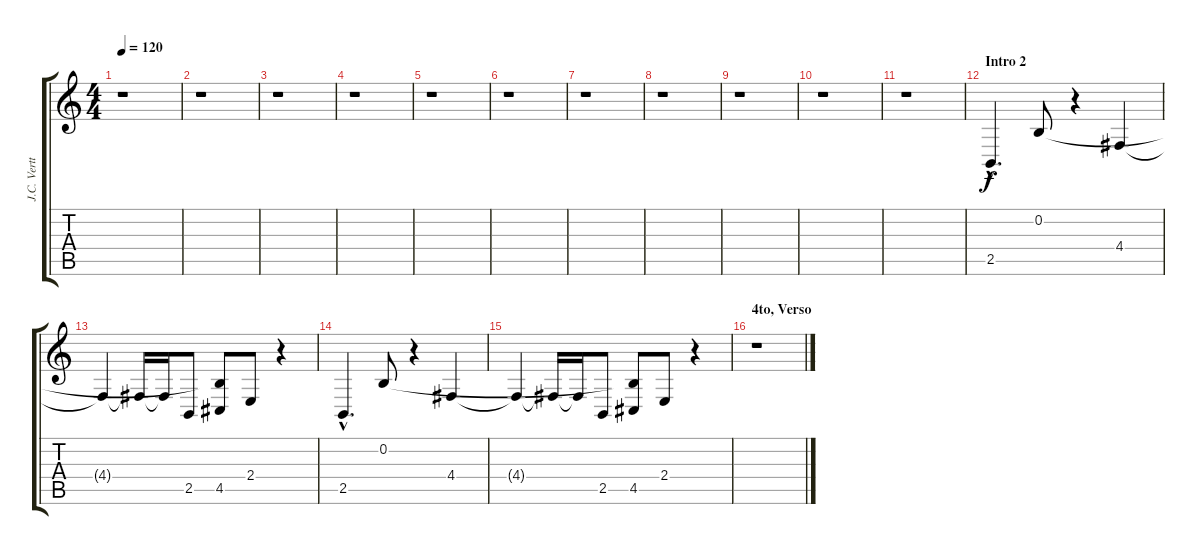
\track ("J.C. Vertti Rhodes" "J.C. Vertt") {instrument electricpiano1}
\staff {score tabs}
\tuning (E4 B3 G3 D3 A2 E2) {hide}
\ts (4 4)
\tempo 120
\clef g2
\ks c
r.1{dy f} |
r.1 |
r.1 |
r.1 |
r.1 |
r.1 |
r.1 |
r.1 |
r.1 |
r.1 |
r.1 |
\section ("" "Intro 2")
2.5{hac}.4{d instrument violin} 0.2.8 r.4 4.4.4 |
4.4{t}.4 4.4{t}.16 4.4{t}.16 2.5.8 (0.2{t} 4.5).8 2.4.8 r.4 |
2.5{hac}.4{d} 0.2.8 r.4 4.4.4 |
4.4{t}.4 4.4{t}.16 4.4{t}.16 2.5.8 (0.2{t} 4.5).8 2.4.8 r.4 |
\section ("" "4to, Verso")
r.1
